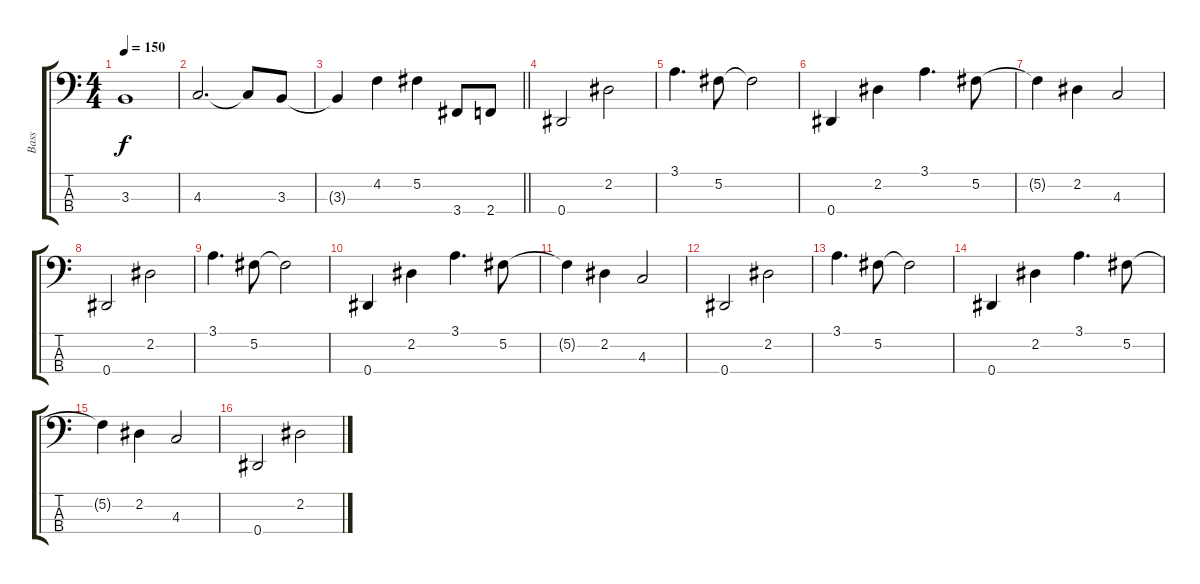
\track ("Bass" "Bass") {instrument electricbasspick}
\staff {score tabs}
\tuning (Gb2 Db2 Ab1 Eb1) {hide}
\ts (4 4)
\tempo 150
\clef f4
\ks c
3.3{t}.1{dy f} |
4.3.2{d} 4.3{t}.8 3.3.8 |
\barLineRight lightlight
3.3{t}.4 4.2.4 5.2.4 3.4.8 2.4.8 |
\section ("" " ")
0.4.2 2.2.2 |
3.1.4{d} 5.2.8 5.2{t}.2 |
0.4.4 2.2.4 3.1.4{d} 5.2.8 |
5.2{t}.4 2.2.4 4.3.2 |
0.4.2 2.2.2 |
3.1.4{d} 5.2.8 5.2{t}.2 |
0.4.4 2.2.4 3.1.4{d} 5.2.8 |
5.2{t}.4 2.2.4 4.3.2 |
0.4.2 2.2.2 |
3.1.4{d} 5.2.8 5.2{t}.2 |
0.4.4 2.2.4 3.1.4{d} 5.2.8 |
5.2{t}.4 2.2.4 4.3.2 |
0.4.2 2.2.2
